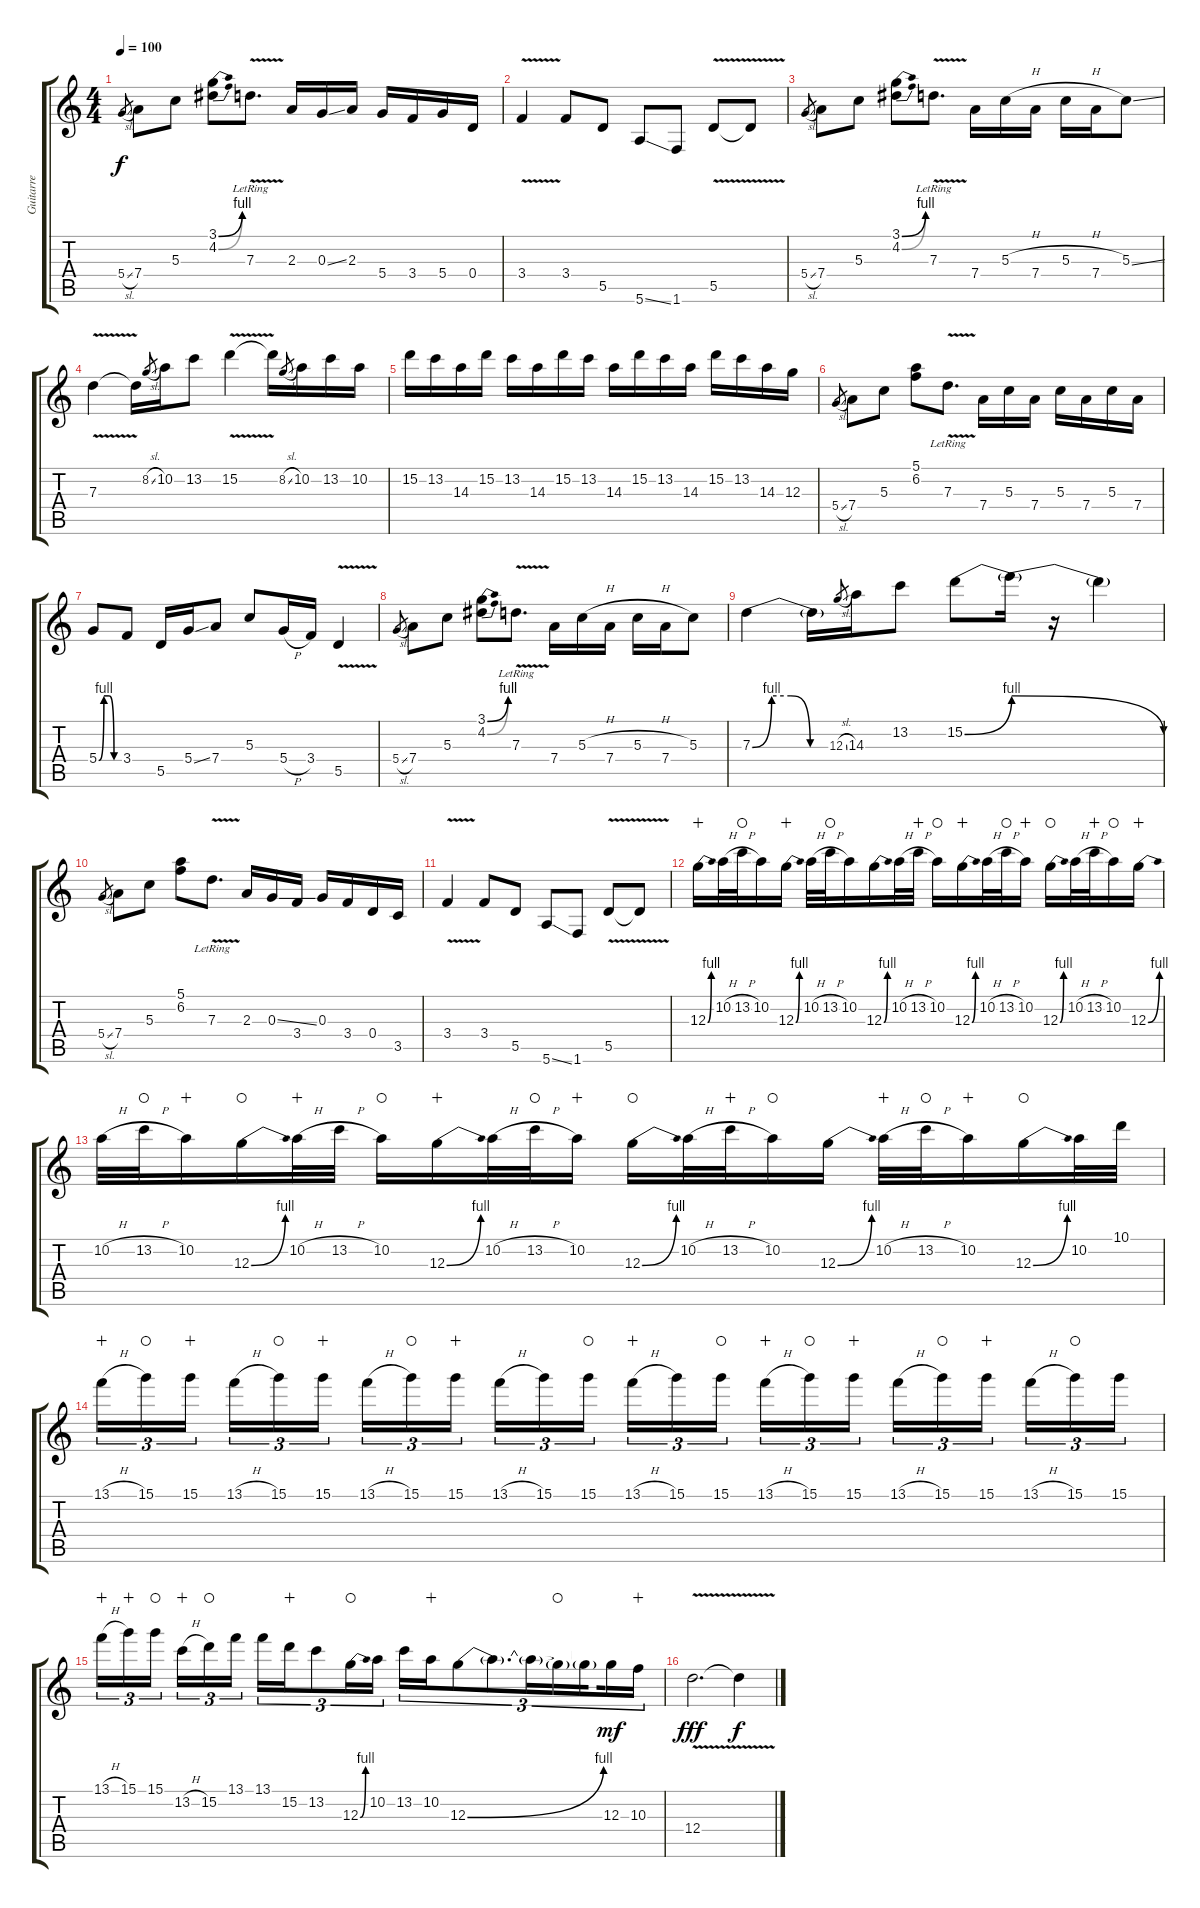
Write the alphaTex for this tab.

\track ("Guitarre" "Guitarre") {instrument distortionguitar}
\staff {score tabs}
\tuning (E4 B3 G3 D3 A2 E2) {hide}
\ts (4 4)
\tempo 100
\clef g2
\ks c
5.4{sl}.8{gr dy f} 7.4.8 5.3.8 (3.1{be (bend 0 0 60 4)} 4.2{be (bend 0 0 60 4)}).8 7.3{v lr}.8{d} 2.3.16 0.3{ss}.16 2.3.16 5.4.16 3.4.16 5.4.16 0.4.16 |
3.4{v}.4 3.4.8 5.5.8 5.6{ss}.8 1.6.8 5.5{v}.8 5.5{t}.8 |
5.4{sl}.8{gr} 7.4.8 5.3.8 (3.1{be (bend 0 0 60 4)} 4.2{be (bend 0 0 60 4)}).8 7.3{v lr}.8{d} 7.4.16 5.3{h}.16 7.4.16 5.3{h}.16 7.4.16 5.3{ss}.8 |
7.3{v}.4 7.3{t}.16 8.2{sl}.8{gr} 10.2.16 13.2.8 15.2{v}.4 15.2{t}.16 8.2{sl}.8{gr} 10.2.16 13.2.16 10.2.16 |
15.2.16 13.2.16 14.3.16 15.2.16 13.2.16 14.3.16 15.2.16 13.2.16 14.3.16 15.2.16 13.2.16 14.3.16 15.2.16 13.2.16 14.3.16 12.3.16 |
5.4{sl}.8{gr} 7.4.8 5.3.8 (5.1 6.2).8 7.3{v lr}.8{d} 7.4.16 5.3.16 7.4.16 5.3.16 7.4.16 5.3.16 7.4.16 |
5.4{be (custom 0 0 15 4 30 4 45 0 60 0)}.8 3.4.8 5.5.16 5.4{ss}.16 7.4.8 5.3.8 5.4{h}.16 3.4.16 5.5{v}.4 |
5.4{sl}.8{gr} 7.4.8 5.3.8 (3.1{be (bend 0 0 60 4)} 4.2{be (bend 0 0 60 4)}).8 7.3{v lr}.8{d} 7.4.16 5.3{h}.16 7.4.16 5.3{h}.16 7.4.16 5.3.8 |
7.3{be (custom 0 0 15 4 30 4 45 0 60 0)}.4 7.3{t}.16 12.3{sl}.8{gr} 14.3.16 13.2.8 15.2{be (bend 0 0 60 4)}.8 15.2{be (release 0 4 60 0) t}.16 r.16 15.2{t}.4 |
5.4{sl}.8{gr} 7.4.8 5.3.8 (5.1 6.2).8 7.3{v lr}.8{d} 2.3.16 0.3{ss}.16 3.4.16 0.3.16 3.4.16 0.4.16 3.5.16 |
3.4{v}.4 3.4.8 5.5.8 5.6{ss}.8 1.6.8 5.5{v}.8 5.5{t}.8 |
12.3{be (bend 0 0 60 4)}.16{volume 16 instrument distortionguitar wahc} 10.2{h}.32 13.2{h}.32{waho} 10.2.16 12.3{be (bend 0 0 60 4)}.16{wahc} 10.2{h}.32 13.2{h}.32{waho} 10.2.16 12.3{be (bend 0 0 60 4)}.16 10.2{h}.32 13.2{h}.32{wahc} 10.2.16{waho} 12.3{be (bend 0 0 60 4)}.16{wahc} 10.2{h}.32 13.2{h}.32{waho} 10.2.16{wahc} 12.3{be (bend 0 0 60 4)}.16{waho} 10.2{h}.32 13.2{h}.32{wahc} 10.2.16{waho} 12.3{be (bend 0 0 60 4)}.16{wahc} |
10.2{h}.32 13.2{h}.32{waho} 10.2.16{wahc} 12.3{be (bend 0 0 60 4)}.16{waho} 10.2{h}.32{wahc} 13.2{h}.32 10.2.16{waho} 12.3{be (bend 0 0 60 4)}.16{wahc} 10.2{h}.32 13.2{h}.32{waho} 10.2.16{wahc} 12.3{be (bend 0 0 60 4)}.16{waho} 10.2{h}.32 13.2{h}.32{wahc} 10.2.16{waho} 12.3{be (bend 0 0 60 4)}.16 10.2{h}.32{wahc} 13.2{h}.32{waho} 10.2.16{wahc} 12.3{be (bend 0 0 60 4)}.16{waho} 10.2.32 10.1.32 |
13.1{h}.16{tu (3 2) wahc} 15.1.16{tu (3 2) waho} 15.1.16{tu (3 2) wahc beam splitsecondary} 13.1{h}.16{tu (3 2)} 15.1.16{tu (3 2) waho} 15.1.16{tu (3 2) wahc} 13.1{h}.16{tu (3 2)} 15.1.16{tu (3 2) waho} 15.1.16{tu (3 2) wahc beam splitsecondary} 13.1{h}.16{tu (3 2)} 15.1.16{tu (3 2)} 15.1.16{tu (3 2) waho} 13.1{h}.16{tu (3 2) wahc} 15.1.16{tu (3 2)} 15.1.16{tu (3 2) waho beam splitsecondary} 13.1{h}.16{tu (3 2) wahc} 15.1.16{tu (3 2) waho} 15.1.16{tu (3 2) wahc} 13.1{h}.16{tu (3 2)} 15.1.16{tu (3 2) waho} 15.1.16{tu (3 2) wahc beam splitsecondary} 13.1{h}.16{tu (3 2)} 15.1.16{tu (3 2) waho} 15.1.16{tu (3 2)} |
13.1{h}.16{tu (3 2) wahc} 15.1.16{tu (3 2) wahc} 15.1.16{tu (3 2) waho beam splitsecondary} 13.2{h}.16{tu (3 2) wahc} 15.2.16{tu (3 2) waho} 13.1.16{tu (3 2)} 13.1.16{tu (3 2)} 15.2.16{tu (3 2) wahc} 13.2.8{tu (3 2)} 12.3{be (bend 0 0 60 4)}.16{tu (3 2) waho} 10.2.16{tu (3 2)} 13.2.16{tu (3 2)} 10.2.16{tu (3 2) wahc} 12.3{be (bend 0 0 60 4)}.8{tu (3 2)} 12.3{t}.8{d tu (3 2)} 12.3{t}.16{tu (3 2)} 12.3{t}.16{tu (3 2) waho} 12.3{t}.16{tu (3 2) beam splitsecondary} 12.3.16{tu (3 2) dy mf} 10.3.16{tu (3 2) wahc} |
12.4{v}.2{d dy fff} 12.4{t}.4{dy f volume 10}
